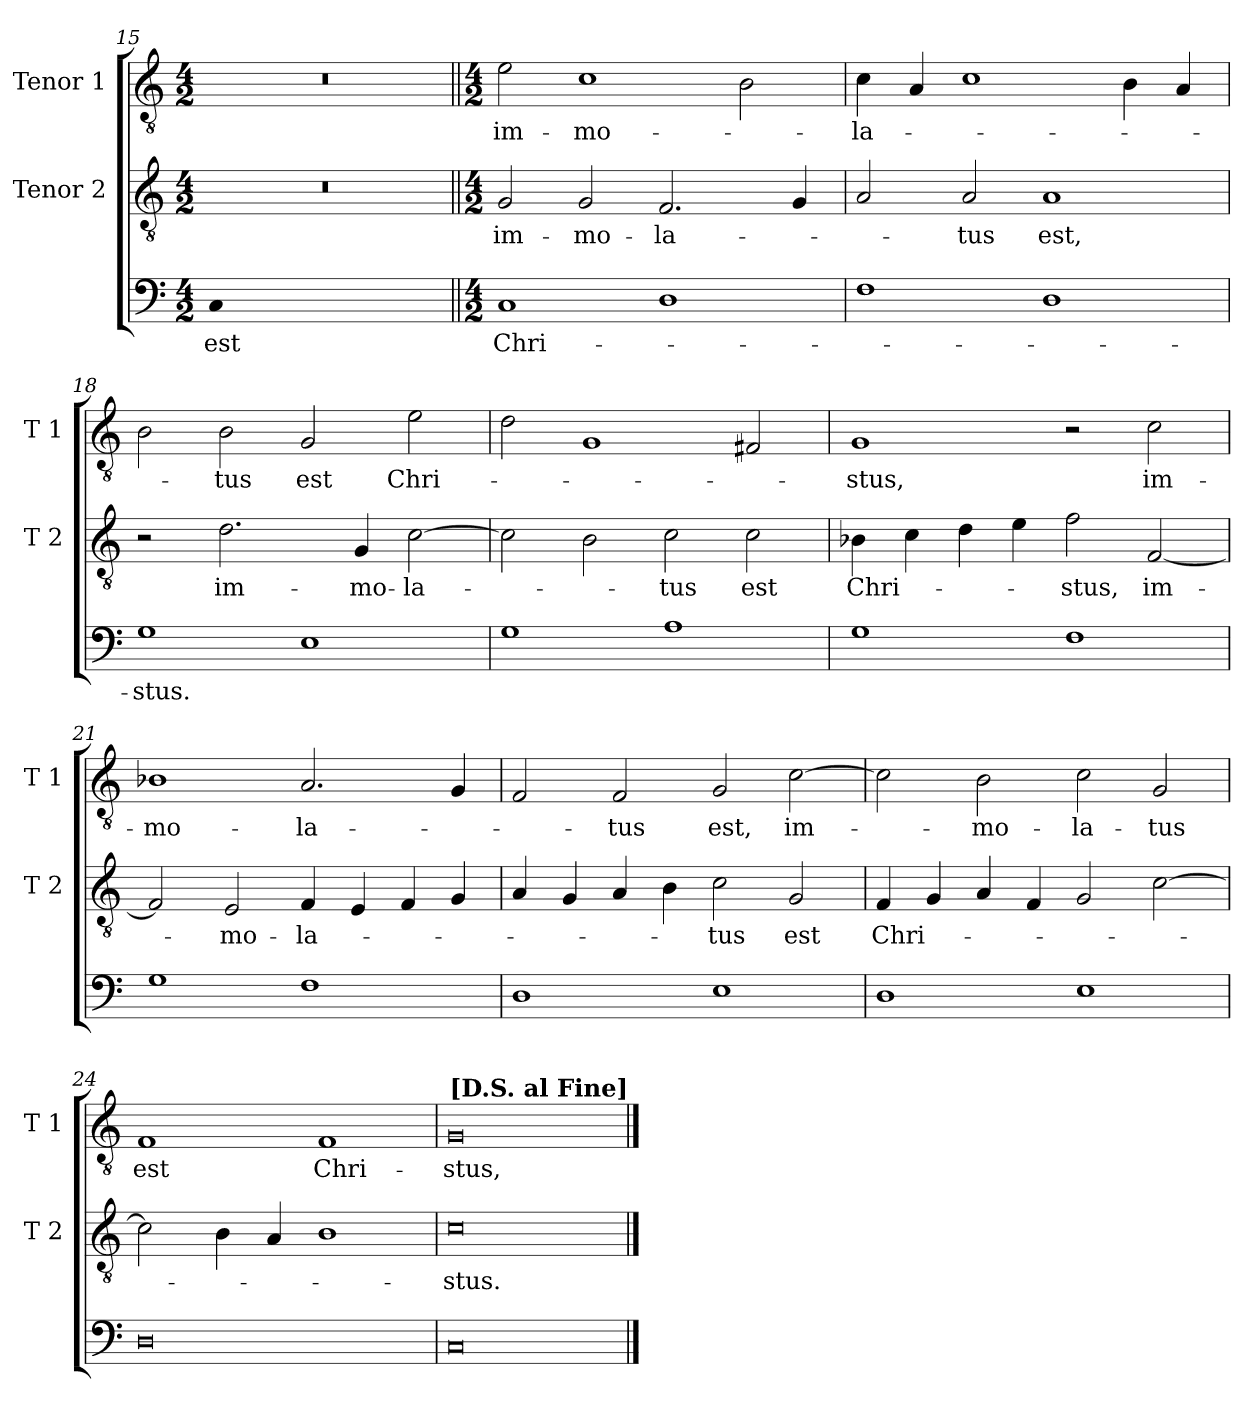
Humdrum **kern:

**kern	**text	**kern	**text	**kern	**text
*part3	*part3	*part2	*part2	*part1	*part1
*staff3	*staff3	*staff2	*staff2	*staff1	*staff1
*	*	*I"Tenor 2	*	*I"Tenor 1	*
*	*	*I'T 2	*	*I'T 1	*
*clefF4	*	*clefGv2	*	*clefGv2	*
*k[]	*	*k[]	*	*k[]	*
*C:	*	*C:	*	*C:	*
*M4/2	*	*M4/2	*	*M4/2	*
=15	=15	=15	=15	=15	=15
!LO:N:head=solid	!LO:LY:b	!	!	!	!
1C	est	0r	.	0r	.
1ryy	.	.	.	.	.
!!LO:LB:g=z
=16||	=16||	=16||	=16||	=16||	=16||
*M4/2	*	*M4/2	*	*M4/2	*
!	!LO:LY:b	!	!LO:LY:b	!	!LO:LY:b
1C	Chri-	2G/	im-	2e\	im-
!	!	!	!LO:LY:b	!	!LO:LY:b
.	.	2G/	-mo-	1c	-mo-
!	!	!	!LO:LY:b	!	!
1D	.	2.F/	-la-	.	.
.	.	.	.	2B\	.
.	.	4G/	.	.	.
=17	=17	=17	=17	=17	=17
!	!	!	!	!	!LO:LY:b
1F	.	2A/	.	4c\	-la-
.	.	.	.	4A/	.
!	!	!	!LO:LY:b	!	!
.	.	2A/	-tus	1c	.
!	!	!	!LO:LY:b	!	!
1D	.	1A	est,	.	.
.	.	.	.	4B\	.
.	.	.	.	4A/	.
=18	=18	=18	=18	=18	=18
!	!LO:LY:b	!	!	!	!
1G	-stus.	2r	.	2B\	.
!	!	!	!LO:LY:b	!	!LO:LY:b
.	.	2.d\	im-	2B\	-tus
!	!	!	!	!	!LO:LY:b
1E	.	.	.	2G/	est
!	!	!	!LO:LY:b	!	!
.	.	4G/	-mo-	.	.
!	!	!	!LO:LY:b	!	!LO:LY:b
.	.	[2c\	-la-	2e\	Chri-
=19	=19	=19	=19	=19	=19
1G	.	2c\]	.	2d\	.
.	.	2B\	.	1G	.
!	!	!	!LO:LY:b	!	!
1A	.	2c\	-tus	.	.
!	!	!	!LO:LY:b	!	!
.	.	2c\	est	2F#X/	.
=20	=20	=20	=20	=20	=20
!	!	!	!LO:LY:b	!	!LO:LY:b
1G	.	4B-X\	Chri-	1G	-stus,
.	.	4c\	.	.	.
.	.	4d\	.	.	.
.	.	4e\	.	.	.
!	!	!	!LO:LY:b	!	!
1F	.	2f\	-stus,	2r	.
!	!	!	!LO:LY:b	!	!LO:LY:b
.	.	[2F/	im-	2c\	im-
!!LO:LB:g=z
=21	=21	=21	=21	=21	=21
!	!	!	!	!	!LO:LY:b
1G	.	2F/]	.	1B-X	-mo-
!	!	!	!LO:LY:b	!	!
.	.	2E/	-mo-	.	.
!	!	!	!LO:LY:b	!	!LO:LY:b
1F	.	4F/	-la-	2.A/	-la-
.	.	4E/	.	.	.
.	.	4F/	.	.	.
.	.	4G/	.	4G/	.
=22	=22	=22	=22	=22	=22
1D	.	4A/	.	2F/	.
.	.	4G/	.	.	.
!	!	!	!	!	!LO:LY:b
.	.	4A/	.	2F/	-tus
.	.	4B\	.	.	.
!	!	!	!LO:LY:b	!	!LO:LY:b
1E	.	2c\	-tus	2G/	est,
!	!	!	!LO:LY:b	!	!LO:LY:b
.	.	2G/	est	[2c\	im-
=23	=23	=23	=23	=23	=23
!	!	!	!LO:LY:b	!	!
1D	.	4F/	Chri-	2c\]	.
.	.	4G/	.	.	.
!	!	!	!	!	!LO:LY:b
.	.	4A/	.	2B\	-mo-
.	.	4F/	.	.	.
!	!	!	!	!	!LO:LY:b
1E	.	2G/	.	2c\	-la-
!	!	!	!	!	!LO:LY:b
.	.	[2c\	.	2G/	-tus
=24	=24	=24	=24	=24	=24
!	!	!	!	!	!LO:LY:b
0D	.	2c\]	.	1F	est
.	.	4B\	.	.	.
.	.	4A/	.	.	.
!	!	!	!	!	!LO:LY:b
.	.	1B	.	1F	Chri-
=25	=25	=25	=25	=25	=25
!	!	!	!LO:LY:b	!	!LO:LY:b
0C	.	0c	-stus.	0G	-stus,
!	!	!	!	!LO:TX:a:B:rj:t=[D.S. al Fine]	!
==	==	==	==	==	==
*-	*-	*-	*-	*-	*-
